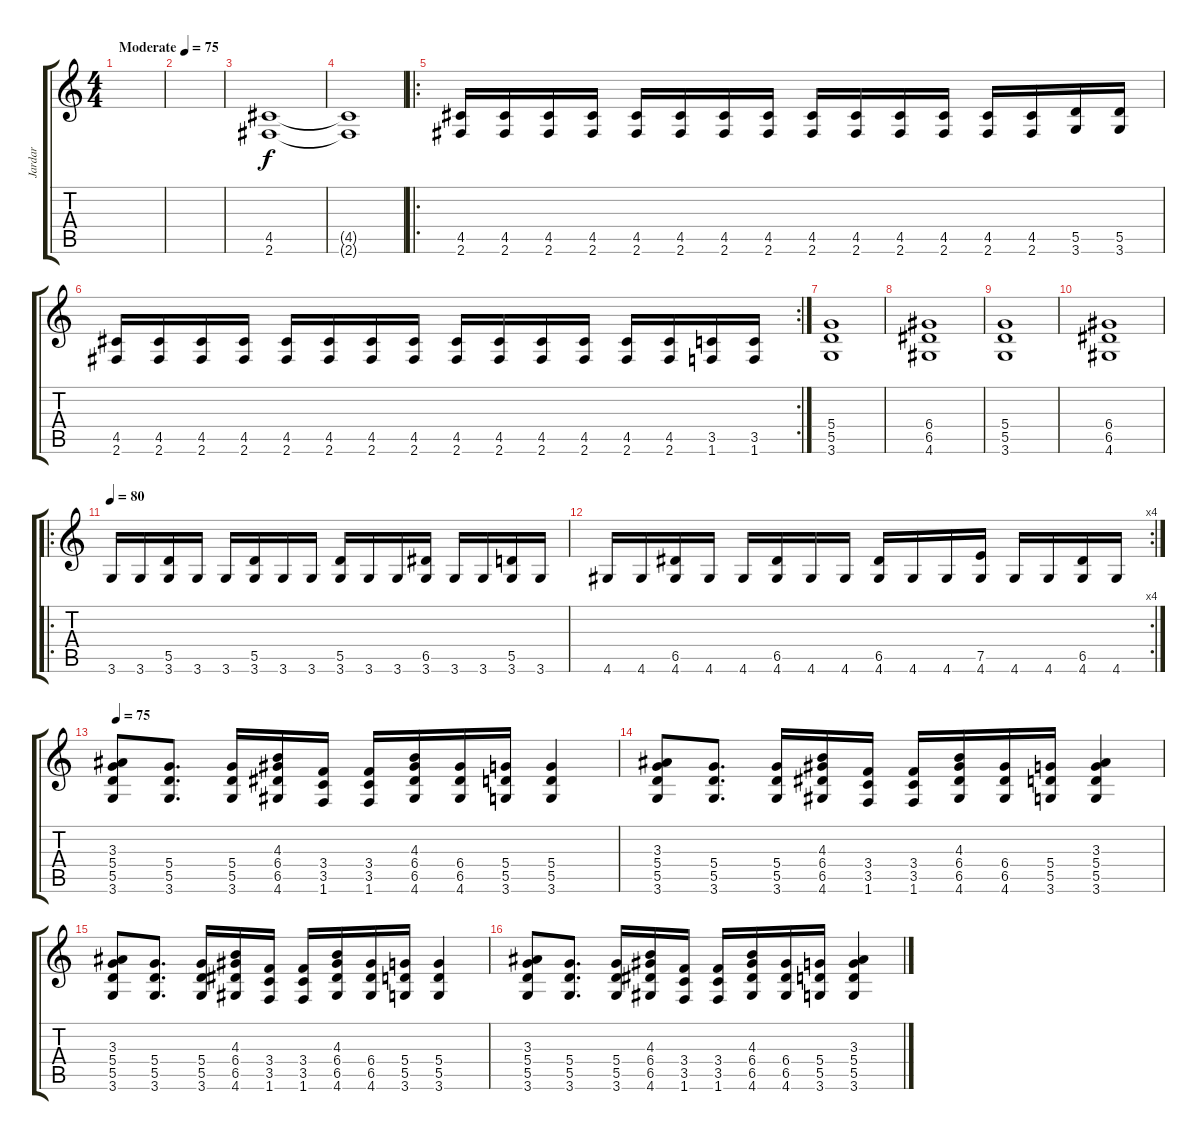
\track ("Jardar" "Jardar") {instrument overdrivenguitar}
\staff {score tabs}
\tuning (E4 B3 G3 D3 A2 E2) {hide}
\ts (4 4)
\tempo (75 "Moderate")
\clef g2
\ks c
|
|
(4.5 2.6).1 |
(4.5{t} 2.6{t}).1 |
\ro
(4.5 2.6).16 (4.5 2.6).16 (4.5 2.6).16 (4.5 2.6).16 (4.5 2.6).16 (4.5 2.6).16 (4.5 2.6).16 (4.5 2.6).16 (4.5 2.6).16 (4.5 2.6).16 (4.5 2.6).16 (4.5 2.6).16 (4.5 2.6).16 (4.5 2.6).16 (5.5 3.6).16 (5.5 3.6).16 |
\rc 2
(4.5 2.6).16 (4.5 2.6).16 (4.5 2.6).16 (4.5 2.6).16 (4.5 2.6).16 (4.5 2.6).16 (4.5 2.6).16 (4.5 2.6).16 (4.5 2.6).16 (4.5 2.6).16 (4.5 2.6).16 (4.5 2.6).16 (4.5 2.6).16 (4.5 2.6).16 (3.5 1.6).16 (3.5 1.6).16 |
(5.4 5.5 3.6).1 |
(6.4 6.5 4.6).1 |
(5.4 5.5 3.6).1 |
(6.4 6.5 4.6).1 |
\ro
\tempo 80
3.6.16 3.6.16 (5.5 3.6).16 3.6.16 3.6.16 (5.5 3.6).16 3.6.16 3.6.16 (5.5 3.6).16 3.6.16 3.6.16 (6.5 3.6).16 3.6.16 3.6.16 (5.5 3.6).16 3.6.16 |
\rc 4
4.6.16 4.6.16 (6.5 4.6).16 4.6.16 4.6.16 (6.5 4.6).16 4.6.16 4.6.16 (6.5 4.6).16 4.6.16 4.6.16 (7.5 4.6).16 4.6.16 4.6.16 (6.5 4.6).16 4.6.16 |
\tempo 75
(3.3 5.4 5.5 3.6).8 (5.4 5.5 3.6).8{d} (5.4 5.5 3.6).16 (4.3 6.4 6.5 4.6).16 (3.4 3.5 1.6).16 (3.4 3.5 1.6).16 (4.3 6.4 6.5 4.6).16 (6.4 6.5 4.6).16 (5.4 5.5 3.6).16 (5.4 5.5 3.6).4 |
(3.3 5.4 5.5 3.6).8 (5.4 5.5 3.6).8{d} (5.4 5.5 3.6).16 (4.3 6.4 6.5 4.6).16 (3.4 3.5 1.6).16 (3.4 3.5 1.6).16 (4.3 6.4 6.5 4.6).16 (6.4 6.5 4.6).16 (5.4 5.5 3.6).16 (3.3 5.4 5.5 3.6).4 |
(3.3 5.4 5.5 3.6).8 (5.4 5.5 3.6).8{d} (5.4 5.5 3.6).16 (4.3 6.4 6.5 4.6).16 (3.4 3.5 1.6).16 (3.4 3.5 1.6).16 (4.3 6.4 6.5 4.6).16 (6.4 6.5 4.6).16 (5.4 5.5 3.6).16 (5.4 5.5 3.6).4 |
(3.3 5.4 5.5 3.6).8 (5.4 5.5 3.6).8{d} (5.4 5.5 3.6).16 (4.3 6.4 6.5 4.6).16 (3.4 3.5 1.6).16 (3.4 3.5 1.6).16 (4.3 6.4 6.5 4.6).16 (6.4 6.5 4.6).16 (5.4 5.5 3.6).16 (3.3 5.4 5.5 3.6).4
